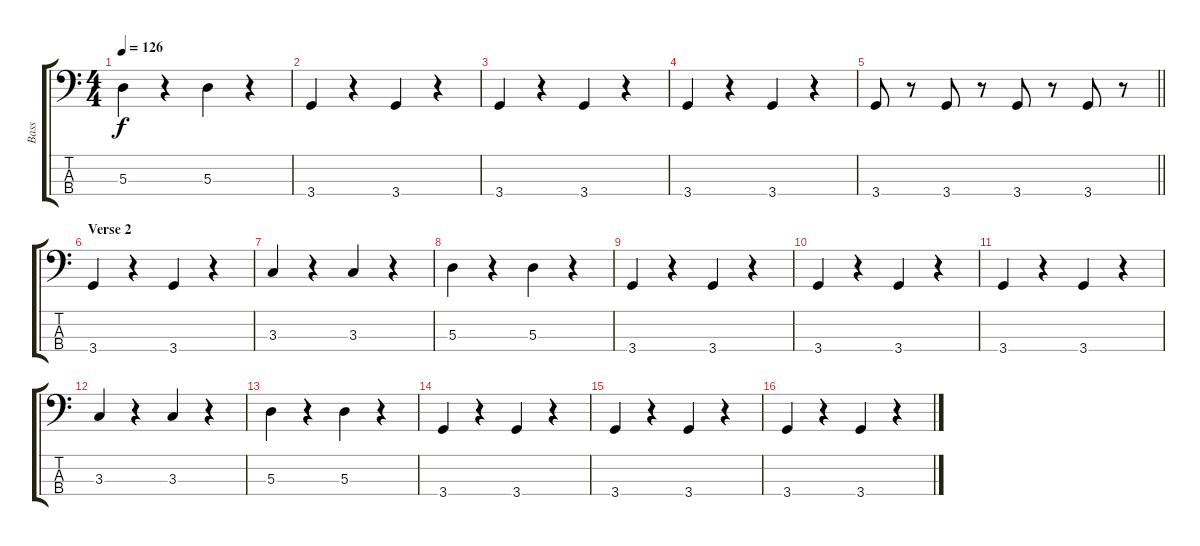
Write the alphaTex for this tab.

\track ("Bass" "Bass") {instrument electricbassfinger}
\staff {score tabs}
\tuning (G2 D2 A1 E1) {hide}
\ts (4 4)
\tempo 126
\clef f4
\ks c
5.3.4{dy f} r.4 5.3.4 r.4 |
3.4.4 r.4 3.4.4 r.4 |
3.4.4 r.4 3.4.4 r.4 |
3.4.4 r.4 3.4.4 r.4 |
\barLineRight lightlight
3.4.8 r.8 3.4.8 r.8 3.4.8 r.8 3.4.8 r.8 |
\section ("" "Verse 2")
3.4.4 r.4 3.4.4 r.4 |
3.3.4 r.4 3.3.4 r.4 |
5.3.4 r.4 5.3.4 r.4 |
3.4.4 r.4 3.4.4 r.4 |
3.4.4 r.4 3.4.4 r.4 |
3.4.4 r.4 3.4.4 r.4 |
3.3.4 r.4 3.3.4 r.4 |
5.3.4 r.4 5.3.4 r.4 |
3.4.4 r.4 3.4.4 r.4 |
3.4.4 r.4 3.4.4 r.4 |
3.4.4 r.4 3.4.4 r.4
